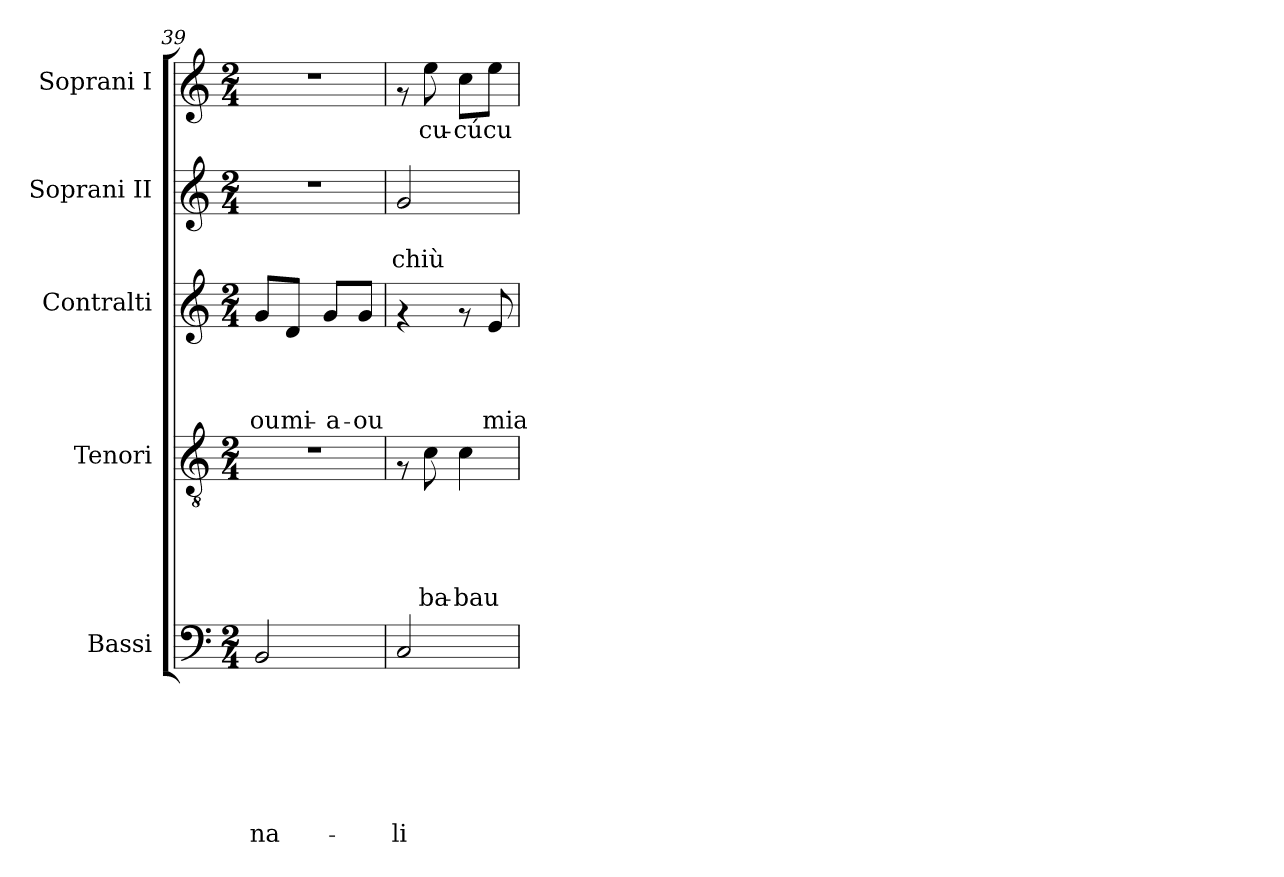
**kern	**text	**text	**text	**text	**text	**text	**text	**kern	**text	**text	**text	**text	**text	**kern	**text	**text	**text	**text	**kern	**text	**text	**kern	**text
*part5	*part5	*part5	*part5	*part5	*part5	*part5	*part5	*part4	*part4	*part4	*part4	*part4	*part4	*part3	*part3	*part3	*part3	*part3	*part2	*part2	*part2	*part1	*part1
*staff5	*staff5	*staff5	*staff5	*staff5	*staff5	*staff5	*staff5	*staff4	*staff4	*staff4	*staff4	*staff4	*staff4	*staff3	*staff3	*staff3	*staff3	*staff3	*staff2	*staff2	*staff2	*staff1	*staff1
*I"Bassi	*	*	*	*	*	*	*	*I"Tenori	*	*	*	*	*	*I"Contralti	*	*	*	*	*I"Soprani II	*	*	*I"Soprani I	*
*clefF4	*	*	*	*	*	*	*	*clefGv2	*	*	*	*	*	*clefG2	*	*	*	*	*clefG2	*	*	*clefG2	*
*k[]	*	*	*	*	*	*	*	*k[]	*	*	*	*	*	*k[]	*	*	*	*	*k[]	*	*	*k[]	*
*C:	*	*	*	*	*	*	*	*C:	*	*	*	*	*	*C:	*	*	*	*	*C:	*	*	*C:	*
*M2/4	*	*	*	*	*	*	*	*M2/4	*	*	*	*	*	*M2/4	*	*	*	*	*M2/4	*	*	*M2/4	*
=39	=39	=39	=39	=39	=39	=39	=39	=39	=39	=39	=39	=39	=39	=39	=39	=39	=39	=39	=39	=39	=39	=39	=39
!	!	!	!	!	!	!	!LO:LY:b	!	!	!	!	!	!	!	!	!	!	!LO:LY:b	!	!	!	!	!
2BB/	.	.	.	.	.	.	-na-	2r	.	.	.	.	.	8g/L	.	.	.	-ou	2r	.	.	2r	.
!	!	!	!	!	!	!	!	!	!	!	!	!	!	!	!	!	!	!LO:LY:b	!	!	!	!	!
.	.	.	.	.	.	.	.	.	.	.	.	.	.	8d/J	.	.	.	mi-	.	.	.	.	.
!	!	!	!	!	!	!	!	!	!	!	!	!	!	!	!	!	!	!LO:LY:b	!	!	!	!	!
.	.	.	.	.	.	.	.	.	.	.	.	.	.	8g/L	.	.	.	-a-	.	.	.	.	.
!	!	!	!	!	!	!	!	!	!	!	!	!	!	!	!	!	!	!LO:LY:b	!	!	!	!	!
.	.	.	.	.	.	.	.	.	.	.	.	.	.	8g/J	.	.	.	-ou	.	.	.	.	.
=40	=40	=40	=40	=40	=40	=40	=40	=40	=40	=40	=40	=40	=40	=40	=40	=40	=40	=40	=40	=40	=40	=40	=40
!	!	!	!	!	!	!	!LO:LY:b	!	!	!	!	!	!	!	!	!	!	!	!	!	!LO:LY:b	!	!
2C/	.	.	.	.	.	.	-li-	8rF	.	.	.	.	.	4rf	.	.	.	.	2g/	.	chiù	8rf	.
!	!	!	!	!	!	!	!	!	!	!	!	!	!LO:LY:b	!	!	!	!	!	!	!	!	!	!LO:LY:b
.	.	.	.	.	.	.	.	8c\	.	.	.	.	ba-	.	.	.	.	.	.	.	.	8ee\	cu-
!	!	!	!	!	!	!	!	!	!	!	!	!	!LO:LY:b	!	!	!	!	!	!	!	!	!	!LO:LY:b
.	.	.	.	.	.	.	.	4c\	.	.	.	.	-bau	8rf	.	.	.	.	.	.	.	8cc\L	-cú
!	!	!	!	!	!	!	!	!	!	!	!	!	!	!	!	!	!	!LO:LY:b	!	!	!	!	!LO:LY:b
.	.	.	.	.	.	.	.	.	.	.	.	.	.	8e/	.	.	.	mia-	.	.	.	8ee\J	cu-
=	=	=	=	=	=	=	=	=	=	=	=	=	=	=	=	=	=	=	=	=	=	=	=
*-	*-	*-	*-	*-	*-	*-	*-	*-	*-	*-	*-	*-	*-	*-	*-	*-	*-	*-	*-	*-	*-	*-	*-
